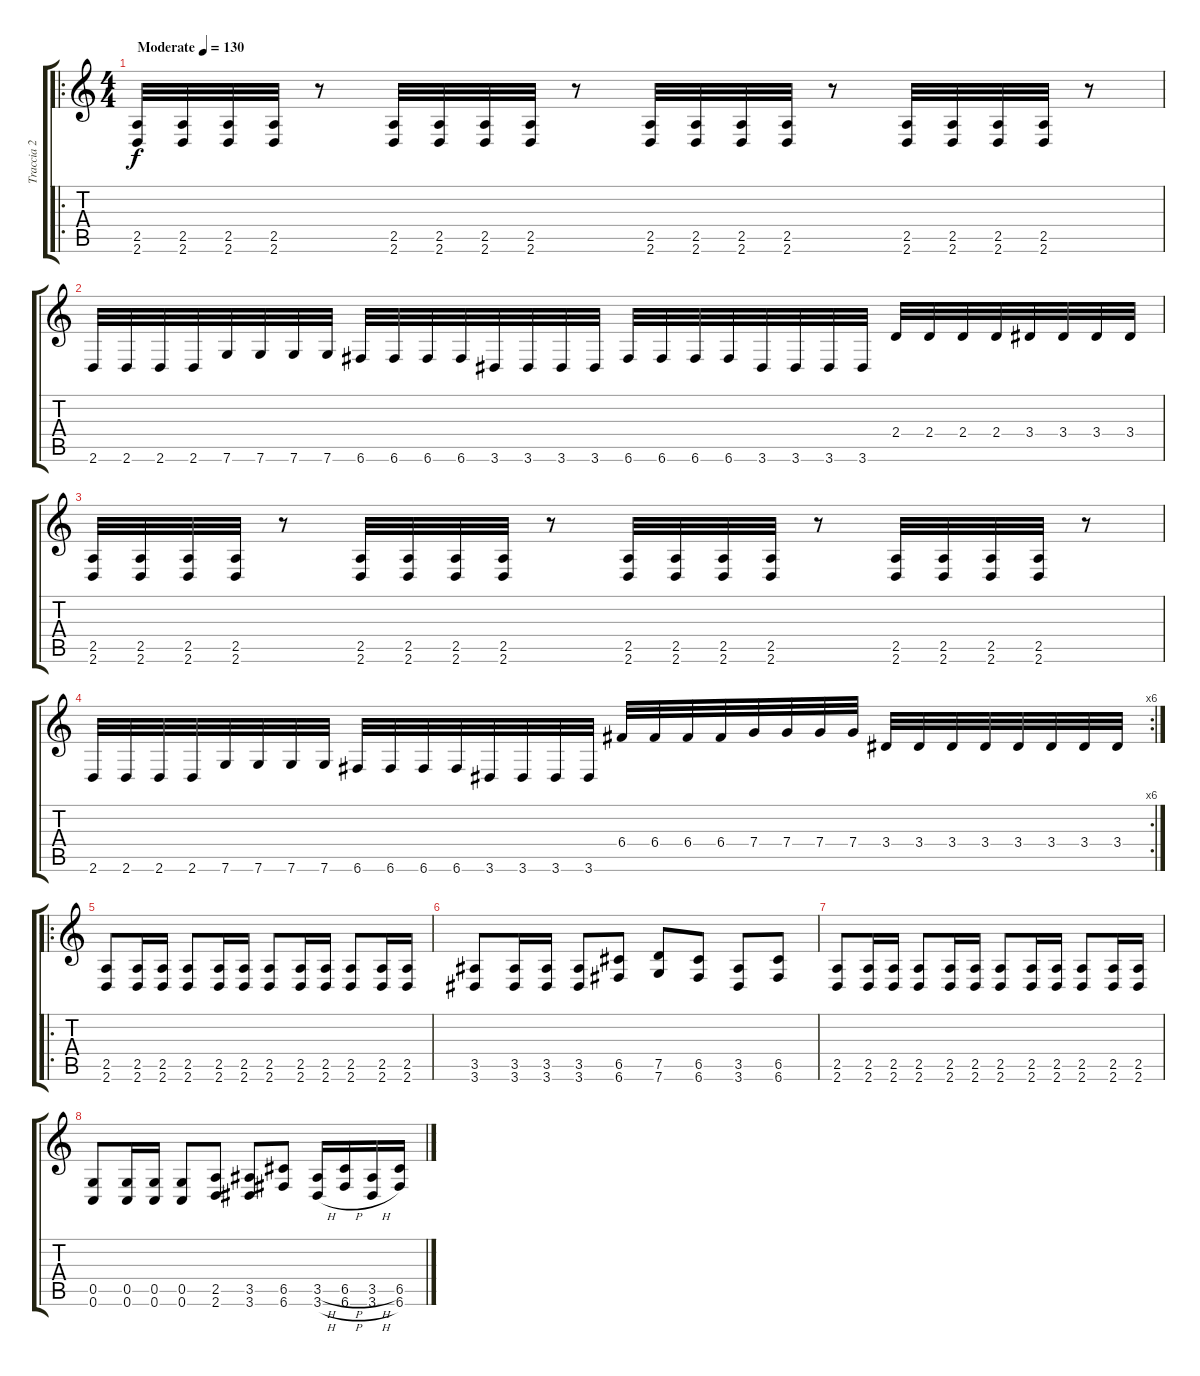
\track ("Traccia 2" "Traccia 2") {instrument distortionguitar}
\staff {score tabs}
\tuning (D4 A3 F3 C3 G2 C2) {hide}
\ro
\ts (4 4)
\tempo (130 "Moderate")
\clef g2
\ks c
(2.5 2.6).32{dy f instrument distortionguitar} (2.5 2.6).32 (2.5 2.6).32 (2.5 2.6).32 r.8 (2.5 2.6).32 (2.5 2.6).32 (2.5 2.6).32 (2.5 2.6).32 r.8 (2.5 2.6).32 (2.5 2.6).32 (2.5 2.6).32 (2.5 2.6).32 r.8 (2.5 2.6).32 (2.5 2.6).32 (2.5 2.6).32 (2.5 2.6).32 r.8 |
2.6.32 2.6.32 2.6.32 2.6.32 7.6.32 7.6.32 7.6.32 7.6.32 6.6.32 6.6.32 6.6.32 6.6.32 3.6.32 3.6.32 3.6.32 3.6.32 6.6.32 6.6.32 6.6.32 6.6.32 3.6.32 3.6.32 3.6.32 3.6.32 2.4.32 2.4.32 2.4.32 2.4.32 3.4.32 3.4.32 3.4.32 3.4.32 |
(2.5 2.6).32 (2.5 2.6).32 (2.5 2.6).32 (2.5 2.6).32 r.8 (2.5 2.6).32 (2.5 2.6).32 (2.5 2.6).32 (2.5 2.6).32 r.8 (2.5 2.6).32 (2.5 2.6).32 (2.5 2.6).32 (2.5 2.6).32 r.8 (2.5 2.6).32 (2.5 2.6).32 (2.5 2.6).32 (2.5 2.6).32 r.8 |
\rc 6
2.6.32 2.6.32 2.6.32 2.6.32 7.6.32 7.6.32 7.6.32 7.6.32 6.6.32 6.6.32 6.6.32 6.6.32 3.6.32 3.6.32 3.6.32 3.6.32 6.4.32 6.4.32 6.4.32 6.4.32 7.4.32 7.4.32 7.4.32 7.4.32 3.4.32 3.4.32 3.4.32 3.4.32 3.4.32 3.4.32 3.4.32 3.4.32 |
\ro
(2.5 2.6).8 (2.5 2.6).16 (2.5 2.6).16 (2.5 2.6).8 (2.5 2.6).16 (2.5 2.6).16 (2.5 2.6).8 (2.5 2.6).16 (2.5 2.6).16 (2.5 2.6).8 (2.5 2.6).16 (2.5 2.6).16 |
(3.5 3.6).8 (3.5 3.6).16 (3.5 3.6).16 (3.5 3.6).8 (6.5 6.6).8 (7.5 7.6).8 (6.5 6.6).8 (3.5 3.6).8 (6.5 6.6).8 |
(2.5 2.6).8 (2.5 2.6).16 (2.5 2.6).16 (2.5 2.6).8 (2.5 2.6).16 (2.5 2.6).16 (2.5 2.6).8 (2.5 2.6).16 (2.5 2.6).16 (2.5 2.6).8 (2.5 2.6).16 (2.5 2.6).16 |
(0.5 0.6).8 (0.5 0.6).16 (0.5 0.6).16 (0.5 0.6).8 (2.5 2.6).8 (3.5 3.6).8 (6.5 6.6).8 (3.5{h} 3.6{h}).16 (6.5{h} 6.6{h}).16 (3.5{h} 3.6{h}).16 (6.5 6.6).16
